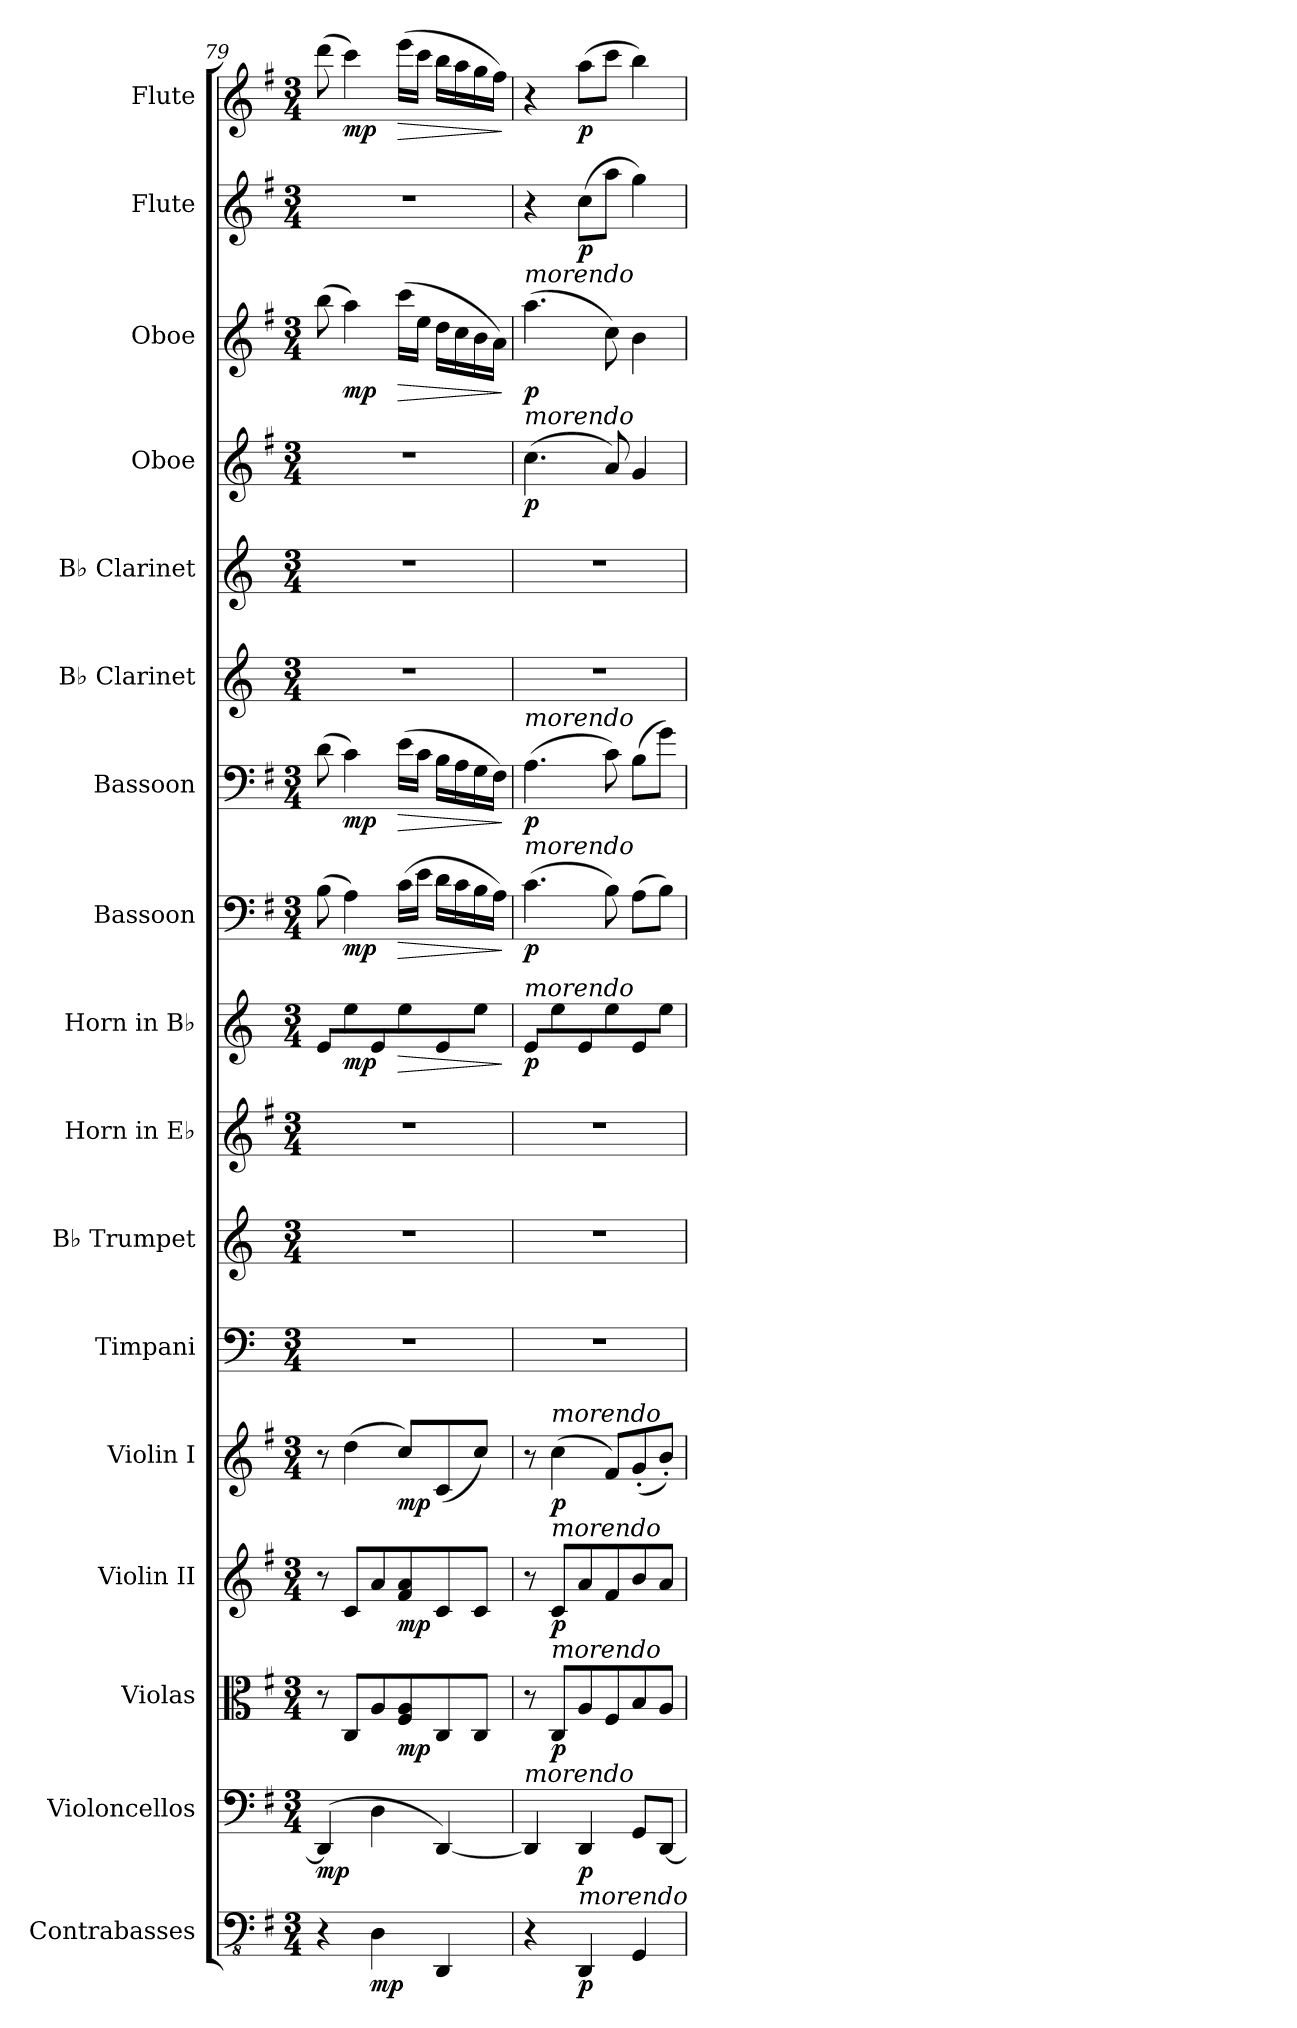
**kern	**dynam	**kern	**dynam	**kern	**dynam	**kern	**dynam	**kern	**dynam	**kern	**kern	**kern	**kern	**dynam	**kern	**dynam	**kern	**dynam	**kern	**kern	**kern	**dynam	**kern	**dynam	**kern	**dynam	**kern	**dynam
*part17	*part17	*part16	*part16	*part15	*part15	*part14	*part14	*part13	*part13	*part12	*part11	*part10	*part9	*part9	*part8	*part8	*part7	*part7	*part6	*part5	*part4	*part4	*part3	*part3	*part2	*part2	*part1	*part1
*staff17	*staff17	*staff16	*staff16	*staff15	*staff15	*staff14	*staff14	*staff13	*staff13	*staff12	*staff11	*staff10	*staff9	*staff9	*staff8	*staff8	*staff7	*staff7	*staff6	*staff5	*staff4	*staff4	*staff3	*staff3	*staff2	*staff2	*staff1	*staff1
*I"Contrabasses	*	*I"Violoncellos	*	*I"Violas	*	*I"Violin II	*	*I"Violin I	*	*I"Timpani	*I"B♭ Trumpet	*I"Horn in E♭	*I"Horn in B♭	*	*I"Bassoon	*	*I"Bassoon	*	*I"B♭ Clarinet	*I"B♭ Clarinet	*I"Oboe	*	*I"Oboe	*	*I"Flute	*	*I"Flute	*
*I'Cbs.	*	*I'Vcs.	*	*I'Vlas.	*	*I'Vln II.	*	*I'Vln I.	*	*I'Timp.	*I'B♭ Tpt.	*	*	*	*I'Bsn.	*	*I'Bsn.	*	*I'B♭ Cl.	*I'B♭ Cl.	*I'Ob.	*	*I'Ob.	*	*I'Fl.	*	*I'Fl.	*
*clefFv4	*	*clefF4	*	*clefC3	*	*clefG2	*	*clefG2	*	*clefF4	*clefG2	*clefG2	*clefG2	*	*clefF4	*	*clefF4	*	*clefG2	*clefG2	*clefG2	*	*clefG2	*	*clefG2	*	*clefG2	*
*	*	*	*	*	*	*	*	*	*	*	*ITrd1c2	*ITrd5c9	*ITrd1c2	*	*	*	*	*	*ITrd1c2	*ITrd1c2	*	*	*	*	*	*	*	*
*k[f#]	*	*k[f#]	*	*k[f#]	*	*k[f#]	*	*k[f#]	*	*k[]	*k[b-e-]	*k[b-e-]	*k[b-e-]	*	*k[f#]	*	*k[f#]	*	*k[b-e-]	*k[b-e-]	*k[f#]	*	*k[f#]	*	*k[f#]	*	*k[f#]	*
*M3/4	*	*M3/4	*	*M3/4	*	*M3/4	*	*M3/4	*	*M3/4	*M3/4	*M3/4	*M3/4	*	*M3/4	*	*M3/4	*	*M3/4	*M3/4	*M3/4	*	*M3/4	*	*M3/4	*	*M3/4	*
=79	=79	=79	=79	=79	=79	=79	=79	=79	=79	=79	=79	=79	=79	=79	=79	=79	=79	=79	=79	=79	=79	=79	=79	=79	=79	=79	=79	=79
!	!	!	!LO:DY:b	!	!	!	!	!	!	!	!	!	!	!	!	!	!	!	!	!	!	!	!	!	!	!	!	!
4r	.	(4DD/]	mp	8r	.	8r	.	8r	.	2.r	2.r	2.r	8d/L	.	(8B\	.	(8d\	.	2.r	2.r	2.r	.	(8bb\	.	2.r	.	(8ddd\	.
!	!	!	!	!	!	!	!	!	!	!	!	!	!	!LO:DY:b	!	!LO:DY:b	!	!LO:DY:b	!	!	!	!	!	!LO:DY:b	!	!	!	!LO:DY:b
.	.	.	.	8C/L	.	8c/L	.	(4dd\	.	.	.	.	8dd\	mp	4A\)	mp	4c\)	mp	.	.	.	.	4aa\)	mp	.	.	4ccc\)	mp
!	!LO:DY:b	!	!	!	!	!	!	!	!	!	!	!	!	!	!	!	!	!	!	!	!	!	!	!	!	!	!	!
4DD\	mp	4D\	.	8A/	.	8a/	.	.	.	.	.	.	8d/	.	.	.	.	.	.	.	.	.	.	.	.	.	.	.
!	!	!	!	!	!LO:DY:b	!	!LO:DY:b	!	!LO:DY:b	!	!	!	!	!LO:HP:b	!	!LO:HP:b	!	!LO:HP:b	!	!	!	!	!	!LO:HP:b	!	!	!	!LO:HP:b
.	.	.	.	8F#/ 8A/	mp	8f#/ 8a/	mp	8cc/L)	mp	.	.	.	8dd\	>	(16c\LL	>	(16e\LL	>	.	.	.	.	(16ccc\LL	>	.	.	(16eee\LL	>
.	.	.	.	.	.	.	.	.	.	.	.	.	.	.	16e\JJ	.	16c\JJ	.	.	.	.	.	16ee\JJ	.	.	.	16ccc\JJ	.
4DDD/	.	[4DD/)	.	8C/	.	8c/	.	(8c/	.	.	.	.	8d/	.	16d\LL	.	16B\LL	.	.	.	.	.	16dd\LL	.	.	.	16bb\LL	.
.	.	.	.	.	.	.	.	.	.	.	.	.	.	.	16c\	.	16A\	.	.	.	.	.	16cc\	.	.	.	16aa\	.
.	.	.	.	8C/J	.	8c/J	.	8cc/J)	.	.	.	.	8dd\J	.	16B\	.	16G\	.	.	.	.	.	16b\	.	.	.	16gg\	.
.	.	.	.	.	.	.	.	.	.	.	.	.	.	.	16A\JJ)	.	16F#\JJ)	.	.	.	.	.	16a\JJ)	.	.	.	16ff#\JJ)	.
.	.	.	.	.	.	.	.	.	.	.	.	.	.	]	.	]	.	]	.	.	.	.	.	]	.	.	.	]
!!LO:PB:g=z
=80	=80	=80	=80	=80	=80	=80	=80	=80	=80	=80	=80	=80	=80	=80	=80	=80	=80	=80	=80	=80	=80	=80	=80	=80	=80	=80	=80	=80
*	*	*	*	*	*	*	*	*	*	*	*	*	*	*	*	*	*	*	*	*	*	*	*	*	*	*	*MM43	*
!	!	!	!	!	!	!	!	!	!	!	!	!	!	!	!	!	!	!	!	!	!	!	!LO:TX:a:i:t=morendo	!	!	!	!	!
!	!	!	!	!	!	!	!	!	!	!	!	!	!	!	!	!	!	!	!	!	!LO:TX:a:i:t=morendo	!	!	!	!	!	!	!
!	!	!	!	!	!	!	!	!	!	!	!	!	!	!	!	!	!LO:TX:a:i:t=morendo	!	!	!	!	!	!	!	!	!	!	!
!	!	!	!	!	!	!	!	!	!	!	!	!	!	!	!LO:TX:a:i:t=morendo	!	!	!	!	!	!	!	!	!	!	!	!	!
!	!	!	!	!	!	!	!	!	!	!	!	!	!LO:TX:a:i:t=morendo	!	!	!	!	!	!	!	!	!	!	!	!	!	!	!
!	!	!LO:TX:a:i:t=morendo	!	!	!	!	!	!	!	!	!	!	!	!	!	!	!	!	!	!	!	!	!	!	!	!	!	!
!	!	!	!	!	!	!	!	!	!	!	!	!	!	!LO:DY:b	!	!LO:DY:b	!	!LO:DY:b	!	!	!	!LO:DY:b	!	!LO:DY:b	!	!	!	!
4r	.	4DD/]	.	8r	.	8r	.	8r	.	2.r	2.r	2.r	8d/L	p	(4.c\	p	(4.A\	p	2.r	2.r	(4.cc\	p	(4.aa\	p	4r	.	4r	.
!	!	!	!	!	!	!	!	!LO:TX:a:i:t=morendo	!	!	!	!	!	!	!	!	!	!	!	!	!	!	!	!	!	!	!	!
!	!	!	!	!	!	!LO:TX:a:i:t=morendo	!	!	!	!	!	!	!	!	!	!	!	!	!	!	!	!	!	!	!	!	!	!
!	!	!	!	!LO:TX:a:i:t=morendo	!	!	!	!	!	!	!	!	!	!	!	!	!	!	!	!	!	!	!	!	!	!	!	!
!	!	!	!	!	!LO:DY:b	!	!LO:DY:b	!	!LO:DY:b	!	!	!	!	!	!	!	!	!	!	!	!	!	!	!	!	!	!	!
.	.	.	.	8C/L	p	8c/L	p	(4cc\	p	.	.	.	8dd\	.	.	.	.	.	.	.	.	.	.	.	.	.	.	.
!LO:TX:a:i:t=morendo	!	!	!	!	!	!	!	!	!	!	!	!	!	!	!	!	!	!	!	!	!	!	!	!	!	!	!	!
!	!LO:DY:b	!	!LO:DY:b	!	!	!	!	!	!	!	!	!	!	!	!	!	!	!	!	!	!	!	!	!	!	!LO:DY:b	!	!LO:DY:b
4DDD/	p	4DD/	p	8A/	.	8a/	.	.	.	.	.	.	8d/	.	.	.	.	.	.	.	.	.	.	.	(8cc\L	p	(8aa\L	p
.	.	.	.	8F#/	.	8f#/	.	8f#/L)	.	.	.	.	8dd\	.	8B\)	.	8c\)	.	.	.	8a/)	.	8cc\)	.	8aa\J	.	8ccc\J	.
4GGG/	.	8GG/L	.	8B/	.	8b/	.	(8g'/	.	.	.	.	8d/	.	(8A\L	.	(8B\L	.	.	.	4g/	.	4b\	.	4gg\)	.	4bb\)	.
.	.	[8DD/J	.	8A/J	.	8a/J	.	8b'/J)	.	.	.	.	8dd\J	.	8B\J)	.	8g\J)	.	.	.	.	.	.	.	.	.	.	.
=	=	=	=	=	=	=	=	=	=	=	=	=	=	=	=	=	=	=	=	=	=	=	=	=	=	=	=	=
*-	*-	*-	*-	*-	*-	*-	*-	*-	*-	*-	*-	*-	*-	*-	*-	*-	*-	*-	*-	*-	*-	*-	*-	*-	*-	*-	*-	*-
